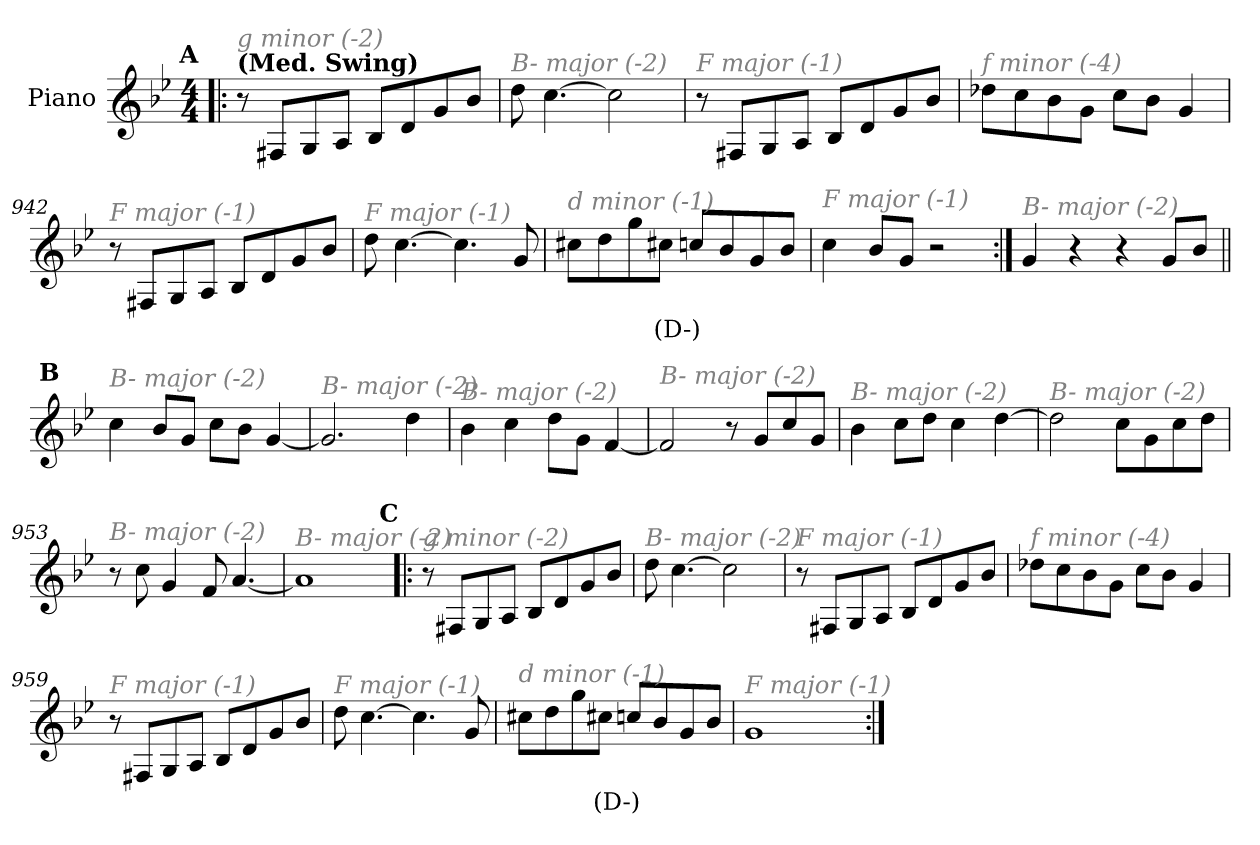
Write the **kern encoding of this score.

**kern	**text
*part1	*part1
*staff1	*staff1
*I"Piano	*
*I'Pno.	*
*clefG2	*
*k[b-e-]	*
*M4/4	*
!!LO:REH:place=s1:a:enc=none:fs=14:t=A
=1!|:	=1!|:
!LO:TX:a:B:t=(Med. Swing)	!
!LO:TX:i:color=#808080:t=g minor (-2)	!
8r	.
8F#X/L	.
8G/	.
8A/J	.
8B-/L	.
8d/	.
8g/	.
8b-/J	.
=939	=939
!LO:TX:i:color=#808080:t=B- major (-2)	!
8dd\	.
[4.cc\	.
2cc\]	.
=940	=940
!LO:TX:i:color=#808080:t=F major (-1)	!
8r	.
8F#X/L	.
8G/	.
8A/J	.
8B-/L	.
8d/	.
8g/	.
8b-/J	.
=941	=941
!LO:TX:i:color=#808080:t=f minor (-4)	!
8dd-X\L	.
8cc\	.
8b-\	.
8g\J	.
8cc\L	.
8b-\J	.
4g/	.
!!LO:LB:g=z
=942	=942
!LO:TX:i:color=#808080:t=F major (-1)	!
8r	.
8F#X/L	.
8G/	.
8A/J	.
8B-/L	.
8d/	.
8g/	.
8b-/J	.
=943	=943
!LO:TX:i:color=#808080:t=F major (-1)	!
8dd\	.
[4.cc\	.
4.cc\]	.
8g/	.
=944	=944
!LO:TX:i:color=#808080:t=d minor (-1)	!
8cc#X\L	.
8dd\	.
8gg\	.
8cc#Xi\J	(D-)
8ccn/L	.
8b-/	.
8g/	.
8b-/J	.
=945	=945
!LO:TX:i:color=#808080:t=F major (-1)	!
4cc\	.
8b-/L	.
8g/J	.
2r	.
=946:|!	=946:|!
!LO:TX:i:color=#808080:t=B- major (-2)	!
4g/	.
4r	.
4r	.
8g/L	.
8b-/J	.
!!LO:LB:g=z
!!LO:REH:place=s1:a:enc=none:fs=14:t=B
=947||	=947||
!LO:TX:i:color=#808080:t=B- major (-2)	!
4cc\	.
8b-/L	.
8g/J	.
8cc\L	.
8b-\J	.
[4g/	.
=948	=948
!LO:TX:i:color=#808080:t=B- major (-2)	!
2.g/]	.
4dd\	.
=949	=949
!LO:TX:i:color=#808080:t=B- major (-2)	!
4b-\	.
4cc\	.
8dd\L	.
8g\J	.
[4f/	.
=950	=950
!LO:TX:i:color=#808080:t=B- major (-2)	!
2f/]	.
8r	.
8g/L	.
8cc/	.
8g/J	.
!!LO:LB:g=z
=951	=951
!LO:TX:i:color=#808080:t=B- major (-2)	!
4b-\	.
8cc\L	.
8dd\J	.
4cc\	.
[4dd\	.
=952	=952
!LO:TX:i:color=#808080:t=B- major (-2)	!
2dd\]	.
8cc\L	.
8g\	.
8cc\	.
8dd\J	.
=953	=953
!LO:TX:i:color=#808080:t=B- major (-2)	!
8r	.
8cc\	.
4g/	.
8f/	.
[4.a/	.
=954	=954
!LO:TX:i:color=#808080:t=B- major (-2)	!
1a]	.
!!LO:LB:g=z
!!LO:REH:place=s1:a:enc=none:fs=14:t=C
=955!|:	=955!|:
!LO:TX:i:color=#808080:t=g minor (-2)	!
8r	.
8F#X/L	.
8G/	.
8A/J	.
8B-/L	.
8d/	.
8g/	.
8b-/J	.
=956	=956
!LO:TX:i:color=#808080:t=B- major (-2)	!
8dd\	.
[4.cc\	.
2cc\]	.
=957	=957
!LO:TX:i:color=#808080:t=F major (-1)	!
8r	.
8F#X/L	.
8G/	.
8A/J	.
8B-/L	.
8d/	.
8g/	.
8b-/J	.
=958	=958
!LO:TX:i:color=#808080:t=f minor (-4)	!
8dd-X\L	.
8cc\	.
8b-\	.
8g\J	.
8cc\L	.
8b-\J	.
4g/	.
!!LO:LB:g=z
=959	=959
!LO:TX:i:color=#808080:t=F major (-1)	!
8r	.
8F#X/L	.
8G/	.
8A/J	.
8B-/L	.
8d/	.
8g/	.
8b-/J	.
=960	=960
!LO:TX:i:color=#808080:t=F major (-1)	!
8dd\	.
[4.cc\	.
4.cc\]	.
8g/	.
=961	=961
!LO:TX:i:color=#808080:t=d minor (-1)	!
8cc#X\L	.
8dd\	.
8gg\	.
8cc#Xi\J	(D-)
8ccn/L	.
8b-/	.
8g/	.
8b-/J	.
=962	=962
!LO:TX:i:color=#808080:t=F major (-1)	!
1g	.
=:|!	=:|!
*-	*-
